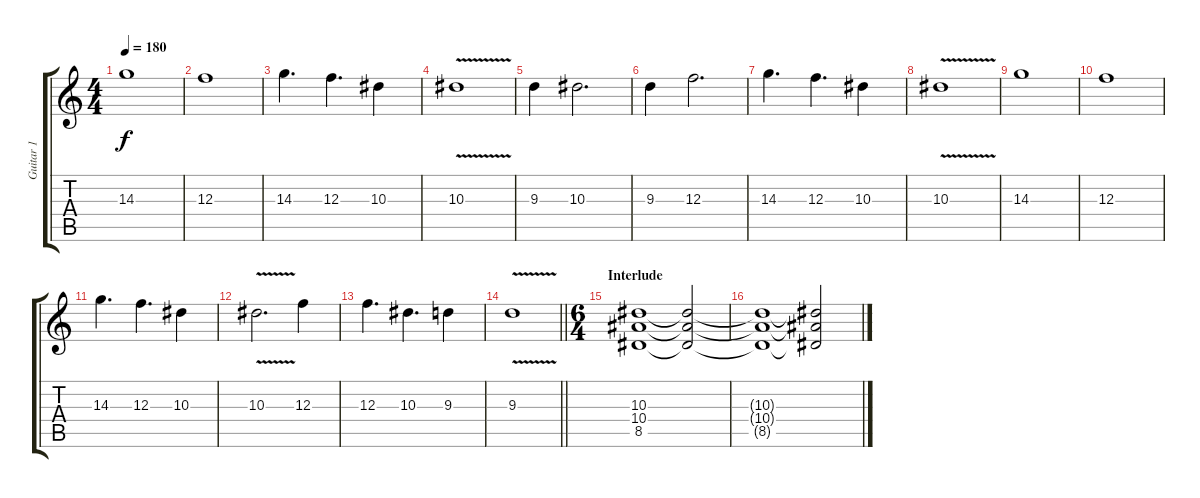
\track ("Guitar 1" "Guitar 1") {instrument distortionguitar}
\staff {score tabs}
\tuning (D4 A3 F3 C3 G2 D2) {hide}
\ts (4 4)
\tempo 180
\clef g2
\ks c
14.3.1{dy f} |
12.3.1 |
14.3.4{d} 12.3.4{d} 10.3.4 |
10.3{v}.1 |
9.3.4 10.3.2{d} |
9.3.4 12.3.2{d} |
14.3.4{d} 12.3.4{d} 10.3.4 |
10.3{v}.1 |
14.3.1 |
12.3.1 |
14.3.4{d} 12.3.4{d} 10.3.4 |
10.3{v}.2{d} 12.3.4 |
12.3.4{d} 10.3.4{d} 9.3.4 |
\barLineRight lightlight
9.3{v}.1 |
\ts (6 4)
\section ("" "Interlude")
(10.3 10.4 8.5).1{volume 12} (10.3{t} 10.4{t} 8.5{t}).2 |
(10.3{t} 10.4{t} 8.5{t}).1{volume 0} (10.3{t} 10.4{t} 8.5{t}).2
